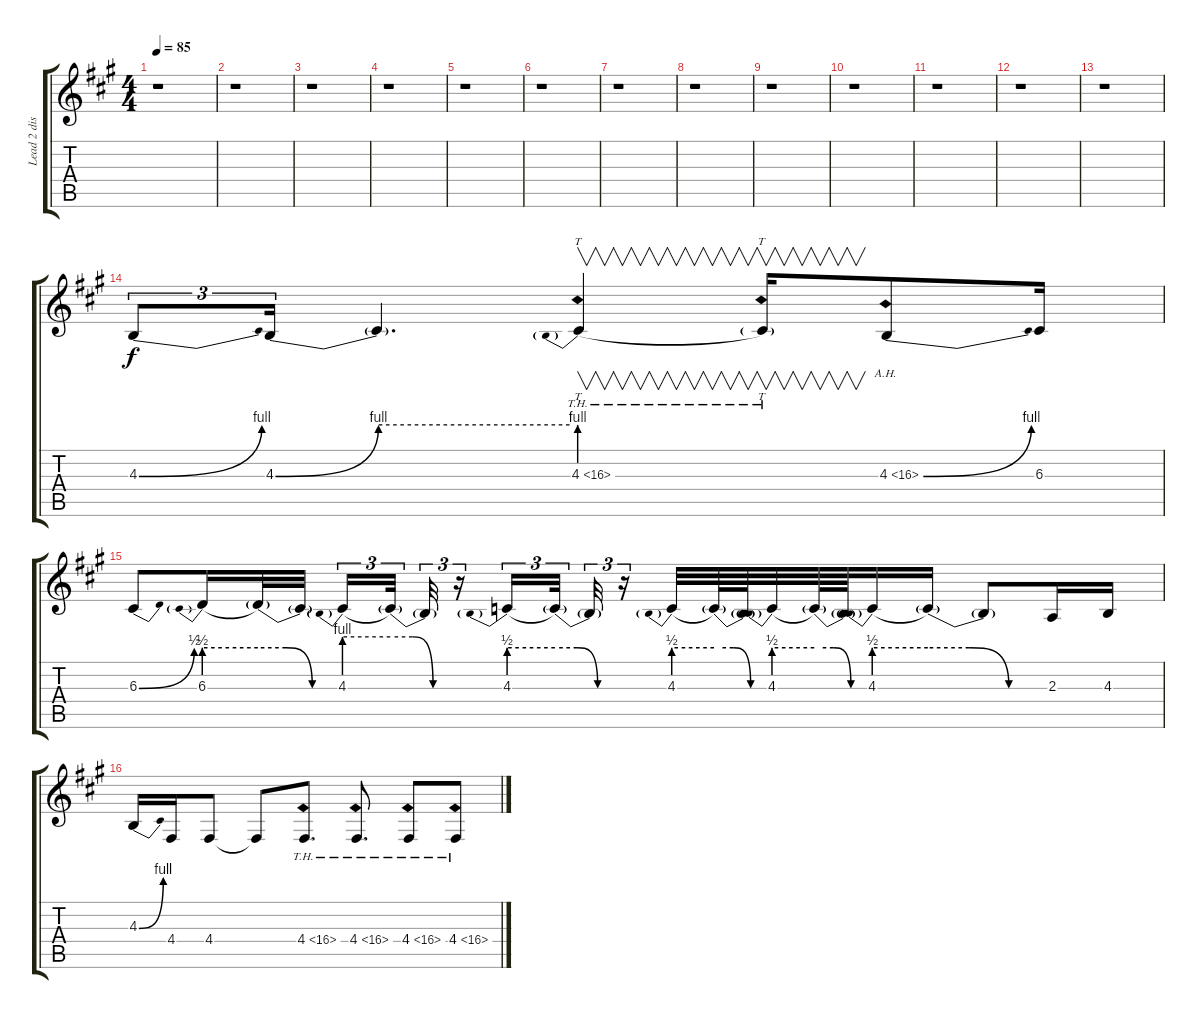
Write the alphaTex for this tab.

\track ("Lead 2 distortion" "Lead 2 dis") {instrument clarinet}
\staff {score tabs}
\tuning (E4 B3 G3 D3 A2 E2) {hide}
\ts (4 4)
\tempo 85
\clef g2
\ks a
r.1{dy f} |
r.1 |
r.1 |
r.1 |
r.1 |
r.1 |
r.1 |
r.1 |
r.1 |
r.1 |
r.1 |
r.1 |
r.1 |
4.3{be (bend 0 0 60 4)}.8{tu (3 2)} 4.3{be (bend 0 0 60 4)}.16{tu (3 2)} 4.3{be (hold 0 4 60 4) t}.4{d} 4.3{be (prebend 0 4 60 4) th 12}.4{v tt} 4.3{th 12 t}.16{v tt} 4.3{be (bend 0 0 60 4) ah 12}.8 6.3.16 |
6.3{be (bend 0 0 60 2)}.8 6.3{be (prebend 0 2 60 2)}.16 6.3{be (custom 0 2 20 2 40 0 60 0) t}.32 6.3{t}.32 4.3{be (prebend 0 4 60 4)}.16{tu (3 2)} 4.3{be (custom 0 4 20 4 40 0 60 0) t}.32{tu (3 2)} 4.3{t}.32{tu (3 2)} r.16{tu (3 2)} 4.3{be (prebend 0 2 60 2)}.16{tu (3 2)} 4.3{be (custom 0 2 20 2 40 0 60 0) t}.32{tu (3 2)} 4.3{t}.32{tu (3 2)} r.16{tu (3 2)} 4.3{be (prebend 0 2 60 2)}.32 4.3{be (custom 0 2 20 2 40 0 60 0) t}.64 4.3{t}.64 4.3{be (prebend 0 2 60 2)}.32 4.3{be (custom 0 2 20 2 40 0 60 0) t}.64 4.3{t}.64 4.3{be (prebend 0 2 60 2)}.16 4.3{be (custom 0 2 20 2 40 0 60 0) t}.16 4.3{t}.8 2.3.16 4.3.16 |
4.3{be (bend 0 0 60 4)}.16 4.4.16 4.4.8 4.4{t}.8 4.4{th 12}.8{d} 4.4{th 12}.8{d} 4.4{th 12}.8 4.4{th 12}.8
